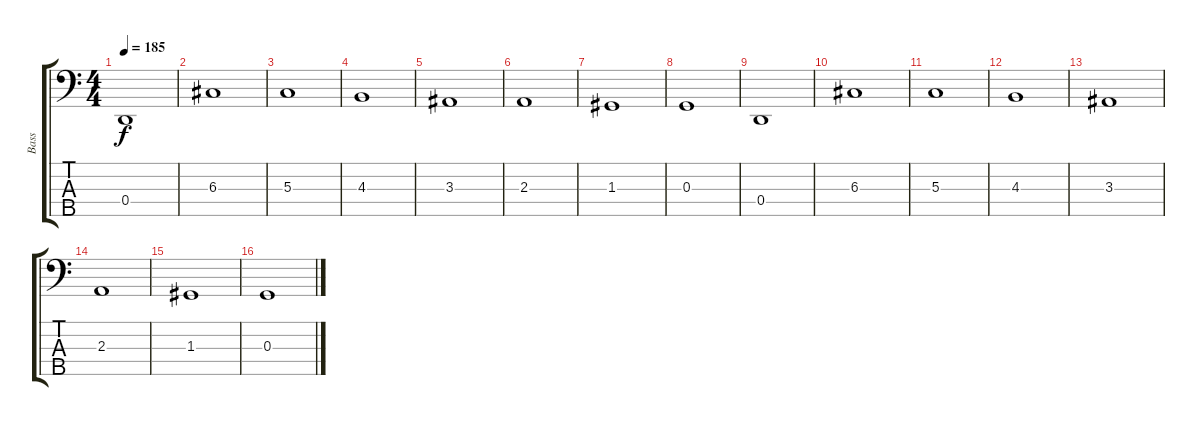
\track ("Bass" "Bass") {instrument electricbasspick}
\staff {score tabs}
\tuning (F2 C2 G1 D1 A0) {hide}
\ts (4 4)
\tempo 185
\clef f4
\ks c
0.4.1{dy f} |
6.3.1 |
5.3.1 |
4.3.1 |
3.3.1 |
2.3.1 |
1.3.1 |
0.3.1 |
0.4.1 |
6.3.1 |
5.3.1 |
4.3.1 |
3.3.1 |
2.3.1 |
1.3.1 |
0.3.1
